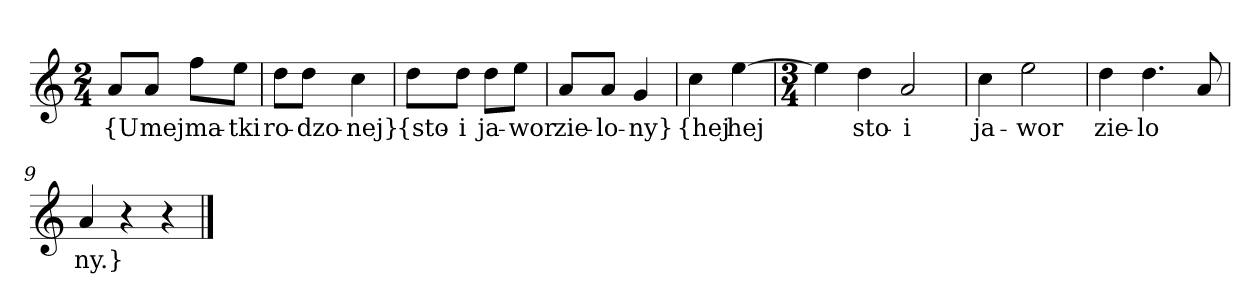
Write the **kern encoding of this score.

**kern	**text
*part1	*part1
*staff1	*staff1
*clefG2	*
*k[]	*
*a:	*
*M2/4	*
=	=
8a/L	{U
8a/J	mej
8ff\L	ma-
8ee\J	-tki
=2	=2
8dd\L	ro-
8dd\J	-dzo-
4cc	-nej}
=3y	=3y
8dd\L	{sto-
8dd\J	-i
8dd\L	ja-
8ee\J	-wor
=4	=4
8a/L	zie-
8a/J	-lo-
4g	-ny}
=5y	=5y
4cc	{hej
[4ee	hej
=6	=6
*M3/4	*
4ee]	.
4dd	sto-
2a	-i
=7	=7
4cc	ja-
2ee	-wor
=8	=8
4dd	zie-
4.dd	-lo
8a	--
=9	=9
4a	-ny.}
4r	.
4r	.
==	==
*-	*-
